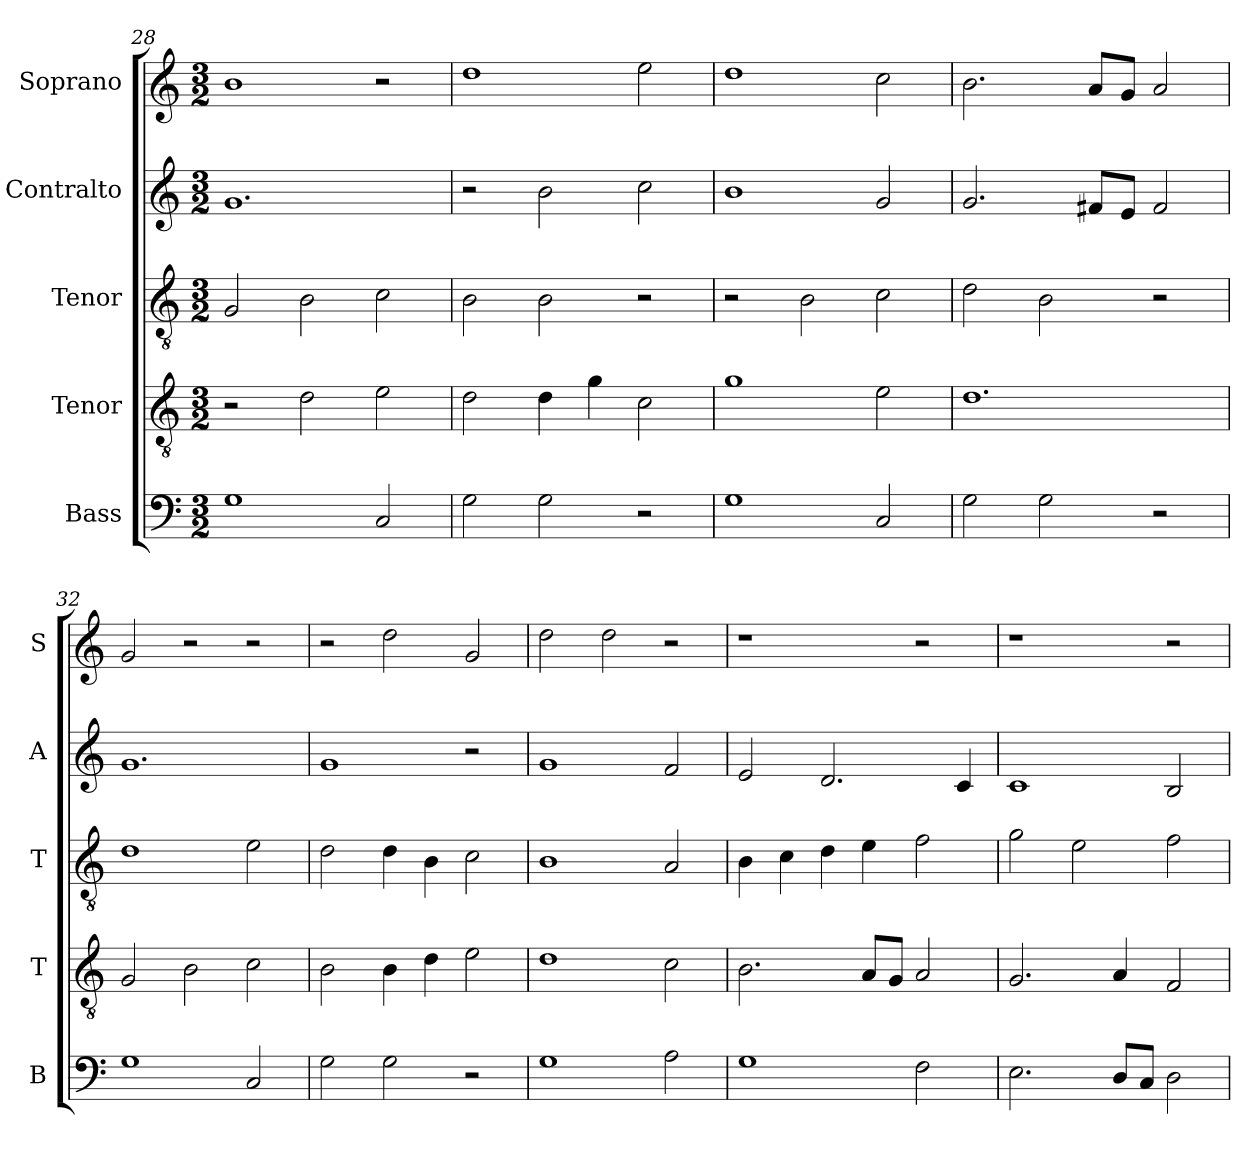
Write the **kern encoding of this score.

**kern	**kern	**kern	**kern	**kern
*part5	*part4	*part3	*part2	*part1
*staff5	*staff4	*staff3	*staff2	*staff1
*I"Bass	*I"Tenor	*I"Tenor	*I"Contralto	*I"Soprano
*I'B	*I'T	*I'T	*I'A	*I'S
*clefF4	*clefGv2	*clefGv2	*clefG2	*clefG2
*k[]	*k[]	*k[]	*k[]	*k[]
*C:ion	*C:ion	*C:ion	*C:ion	*C:ion
*M3/2	*M3/2	*M3/2	*M3/2	*M3/2
=28	=28	=28	=28	=28
1G	2r	2G	1.g	1b
.	2d	2B	.	.
2C	2e	2c	.	2r
=29	=29	=29	=29	=29
2G	2d	2B	2r	1dd
2G	4d	2B	2b	.
.	4g	.	.	.
2r	2c	2r	2cc	2ee
=30	=30	=30	=30	=30
1G	1g	2r	1b	1dd
.	.	2B	.	.
2C	2e	2c	2g	2cc
=31	=31	=31	=31	=31
2G	1.d	2d	2.g	2.b
2G	.	2B	.	.
.	.	.	8f#X/L	8a/L
.	.	.	8e/J	8g/J
2r	.	2r	2f#	2a
=32	=32	=32	=32	=32
1G	2G	1d	1.g	2g
.	2B	.	.	2r
2C	2c	2e	.	2r
=33	=33	=33	=33	=33
2G	2B	2d	1g	2r
2G	4B	4d	.	2dd
.	4d	4B	.	.
2r	2e	2c	2r	2g
=34	=34	=34	=34	=34
1G	1d	1B	1g	2dd
.	.	.	.	2dd
2A	2c	2A	2f	2r
=35	=35	=35	=35	=35
1G	2.B	4B	2e	1r
.	.	4c	.	.
.	.	4d	2.d	.
.	8A/L	4e	.	.
.	8G/J	.	.	.
2F	2A	2f	.	2r
.	.	.	4c	.
=36	=36	=36	=36	=36
2.E	2.G	2g	1c	1r
.	.	2e	.	.
8D/L	4A	.	.	.
8C/J	.	.	.	.
2D	2F	2f	2B	2r
=	=	=	=	=
*-	*-	*-	*-	*-
